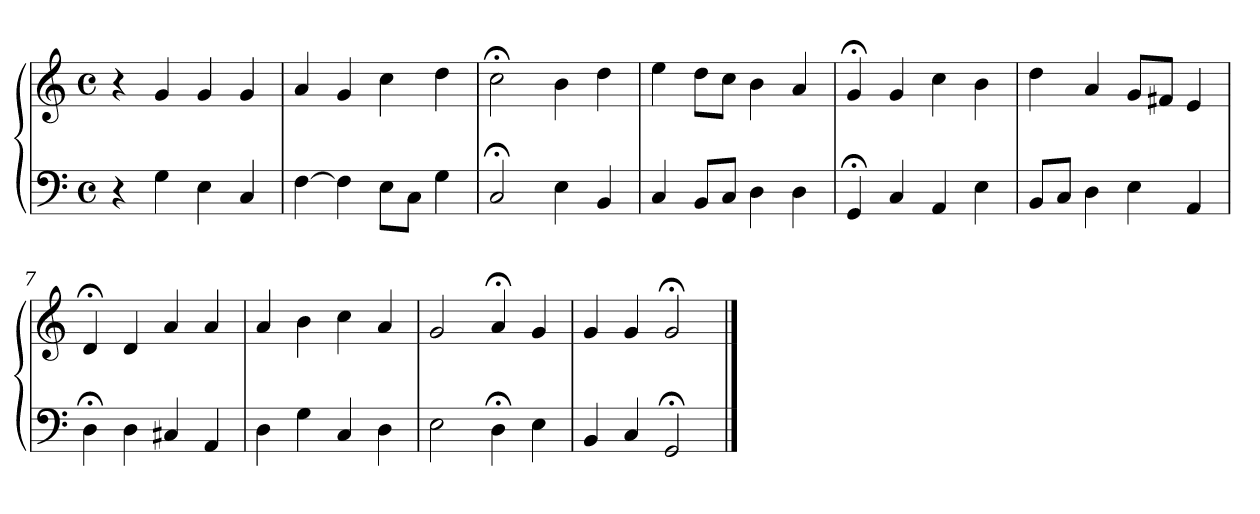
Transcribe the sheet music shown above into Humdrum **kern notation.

**kern	**kern
*part1	*part1
*staff2	*staff1
*clefF4	*clefG2
*M4/4	*M4/4
*met(c)	*met(c)
=1	=1
4r	4r
4G	4g
4E	4g
4C	4g
=2	=2
[4F	4a
4F]	4g
8EL	4cc
8CJ	.
4G	4dd
=3	=3
2C;<	2cc;<
4E	4b
4BB	4dd
=4	=4
4C	4ee
8BBL	8ddL
8CJ	8ccJ
4D	4b
4D	4a
=5	=5
4GG;<	4g;<
4C	4g
4AA	4cc
4E	4b
=6	=6
8BBL	4dd
8CJ	.
4D	4a
4E	8gL
.	8f#XJ
4AA	4e
=7	=7
4D;<	4d;<
4D	4d
4C#X	4a
4AA	4a
!!LO:LB:g=z
=8	=8
4D	4a
4G	4b
4C	4cc
4D	4a
=9	=9
2E	2g
4D;<	4a;<
4E	4g
=10	=10
4BB	4g
4C	4g
2GG;<	2g;<
==	==
*-	*-
